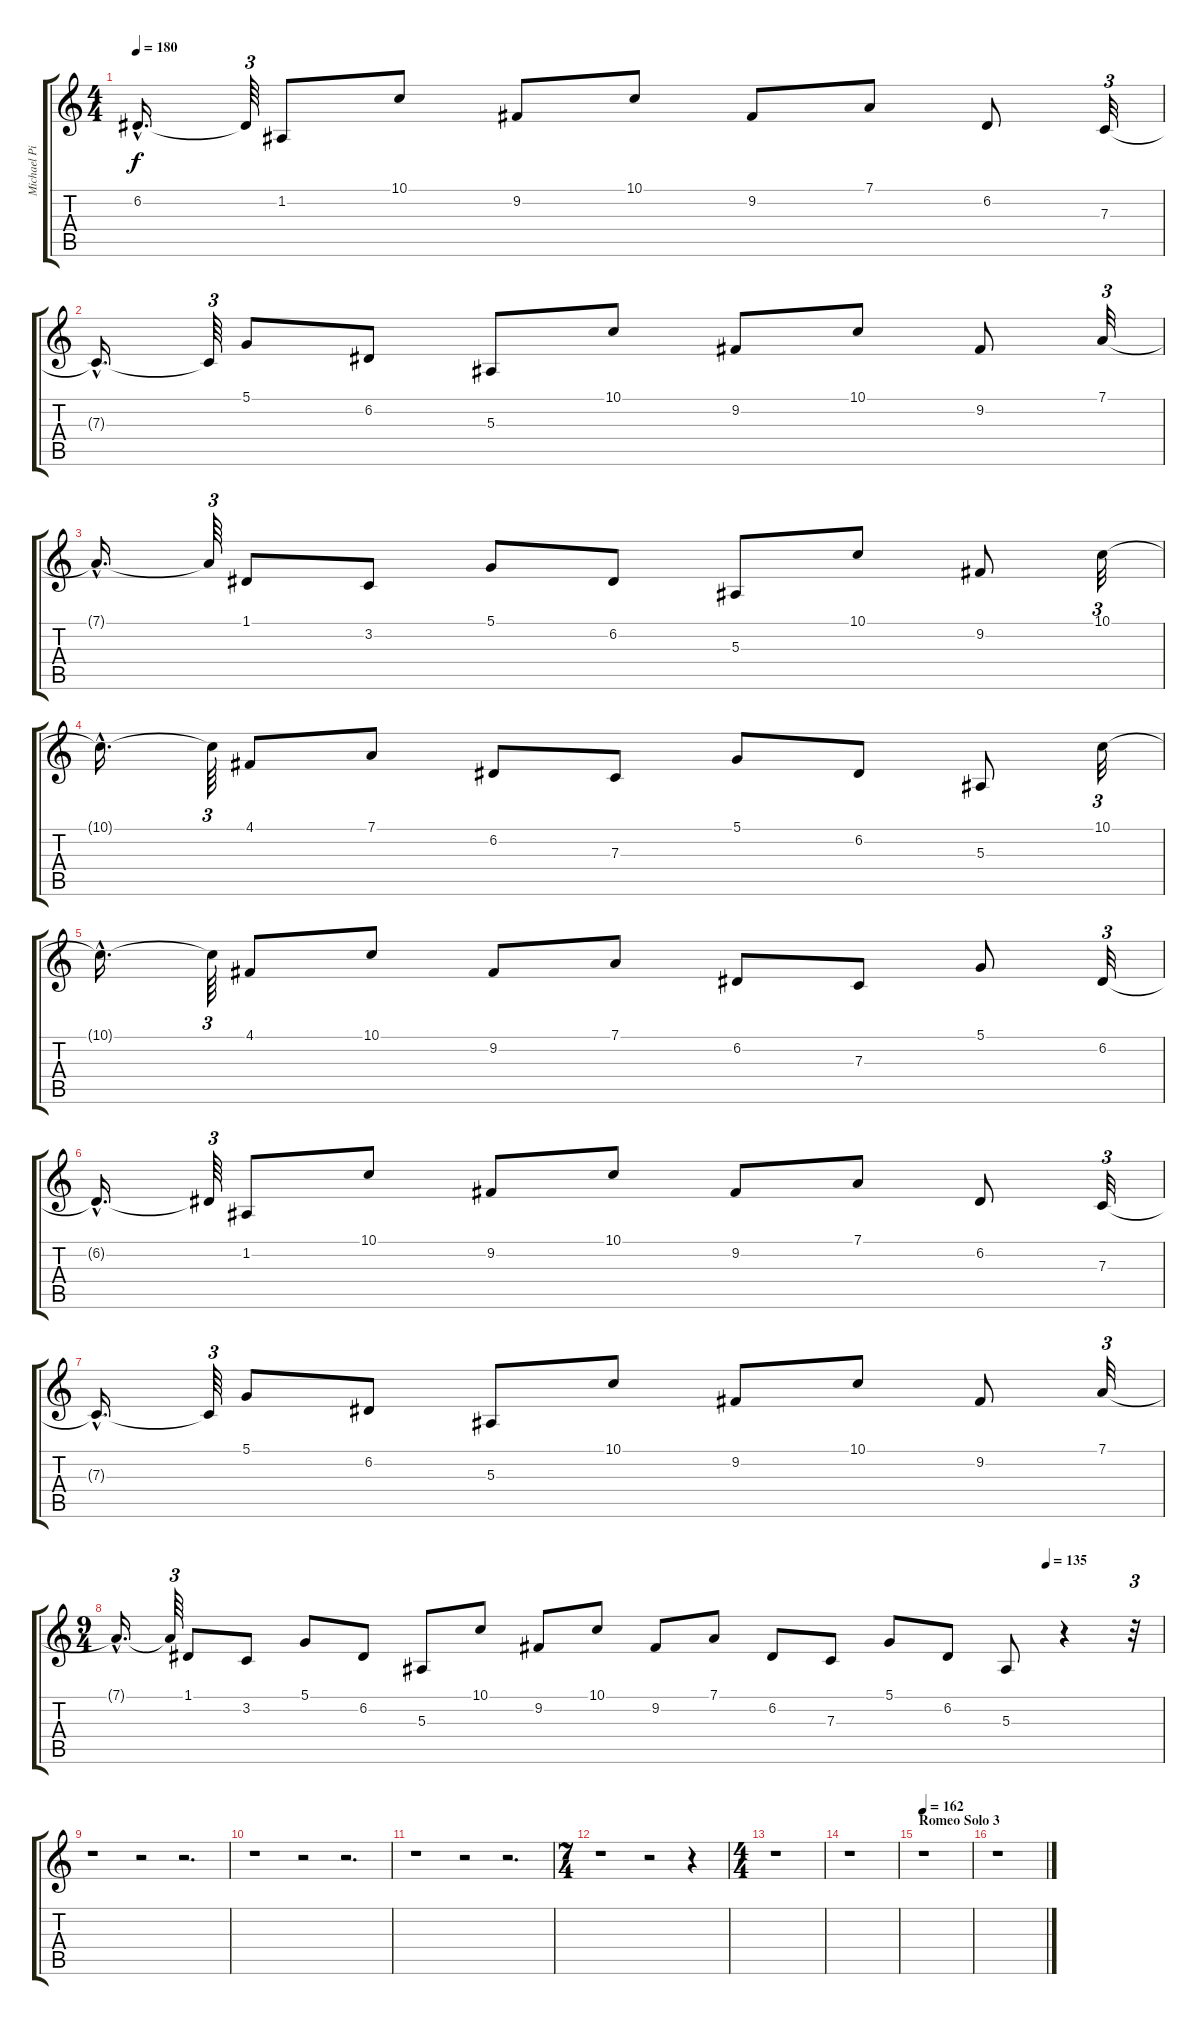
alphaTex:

\track ("Michael Pinella Piano" "Michael Pi") {instrument acousticgrandpiano}
\staff {score tabs}
\tuning (D4 A3 F3 C3 G2 D2) {hide}
\ts (4 4)
\tempo 180
\clef g2
\ks c
6.2{hac t}.16{d dy f} 6.2{t}.64{tu (3 2)} 1.2.8 10.1.8 9.2.8 10.1.8 9.2.8 7.1.8 6.2.8 7.3.32{tu (3 2)} |
7.3{hac t}.16{d} 7.3{t}.64{tu (3 2)} 5.1.8 6.2.8 5.3.8 10.1.8 9.2.8 10.1.8 9.2.8 7.1.32{tu (3 2)} |
7.1{hac t}.16{d} 7.1{t}.64{tu (3 2)} 1.1.8 3.2.8 5.1.8 6.2.8 5.3.8 10.1.8 9.2.8 10.1.32{tu (3 2)} |
10.1{hac t}.16{d} 10.1{t}.64{tu (3 2)} 4.1.8 7.1.8 6.2.8 7.3.8 5.1.8 6.2.8 5.3.8 10.1.32{tu (3 2)} |
10.1{hac t}.16{d} 10.1{t}.64{tu (3 2)} 4.1.8 10.1.8 9.2.8 7.1.8 6.2.8 7.3.8 5.1.8 6.2.32{tu (3 2)} |
6.2{hac t}.16{d} 6.2{t}.64{tu (3 2)} 1.2.8 10.1.8 9.2.8 10.1.8 9.2.8 7.1.8 6.2.8 7.3.32{tu (3 2)} |
7.3{hac t}.16{d} 7.3{t}.64{tu (3 2)} 5.1.8 6.2.8 5.3.8 10.1.8 9.2.8 10.1.8 9.2.8 7.1.32{tu (3 2)} |
\ts (9 4)
\tempo (135 0.8888888888888888)
7.1{hac t}.16{d} 7.1{t}.64{tu (3 2)} 1.1.8 3.2.8 5.1.8 6.2.8 5.3.8 10.1.8 9.2.8 10.1.8 9.2.8 7.1.8 6.2.8 7.3.8 5.1.8 6.2.8 5.3.8 r.4 r.32{tu (3 2)} |
r.1 r.2 r.2{d} |
r.1 r.2 r.2{d} |
r.1 r.2 r.2{d} |
\ts (7 4)
r.1 r.2 r.4 |
\ts (4 4)
r.1 |
r.1 |
\section ("" "Romeo Solo 3")
\tempo 162
r.1 |
r.1
